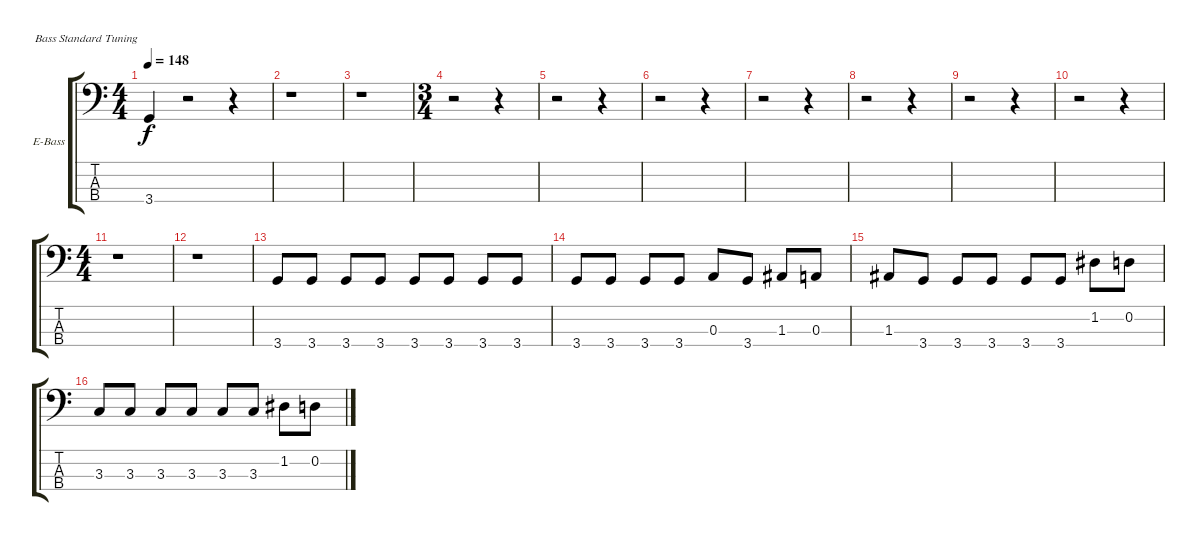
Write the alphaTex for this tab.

\bracketExtendMode groupsimilarinstruments
\firstSystemTrackNameOrientation horizontal
\otherSystemsTrackNameOrientation horizontal
\track ("Bass" "E-Bass") {instrument electricbassfinger}
\staff {score tabs}
\tuning (G2 D2 A1 E1)
\ts (4 4)
\tempo 148
\clef f4
\ks c
3.4.4{dy f} r.2 r.4 |
r.1 |
r.1 |
\ts (3 4)
\beaming (8 2 2 2)
r.2 r.4 |
r.2 r.4 |
r.2 r.4 |
r.2 r.4 |
r.2 r.4 |
r.2 r.4 |
r.2 r.4 |
\ts (4 4)
\beaming (8 2 2 2 2)
r.1 |
r.1 |
3.4.8 3.4.8 3.4.8 3.4.8 3.4.8 3.4.8 3.4.8 3.4.8 |
3.4.8 3.4.8 3.4.8 3.4.8 0.3.8 3.4.8 1.3.8 0.3.8 |
1.3.8 3.4.8 3.4.8 3.4.8 3.4.8 3.4.8 1.2.8 0.2.8 |
3.3.8 3.3.8 3.3.8 3.3.8 3.3.8 3.3.8 1.2.8 0.2.8
